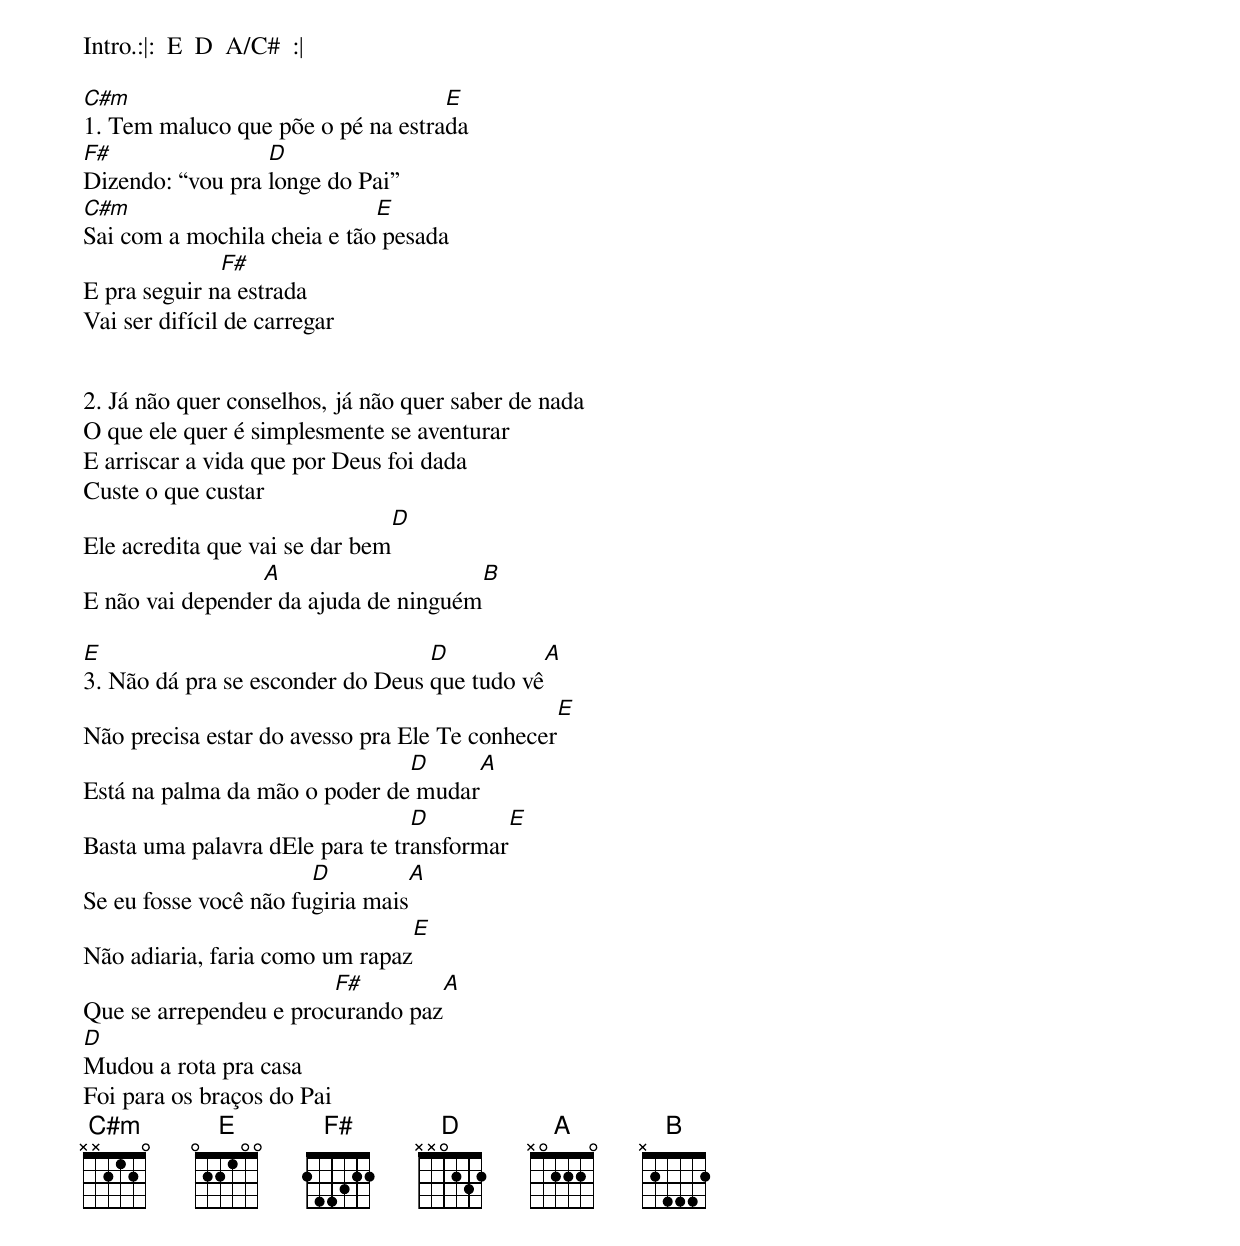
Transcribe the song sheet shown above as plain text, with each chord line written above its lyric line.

Intro.:|:  E  D  A/C#  :|

C#m                                E
1. Tem maluco que põe o pé na estrada
F#                D
Dizendo: “vou pra longe do Pai”
C#m                          E
Sai com a mochila cheia e tão pesada
              F#
E pra seguir na estrada
Vai ser difícil de carregar


2. Já não quer conselhos, já não quer saber de nada
O que ele quer é simplesmente se aventurar
E arriscar a vida que por Deus foi dada
Custe o que custar
                                        D
Ele acredita que vai se dar bem
                 A                                        B
E não vai depender da ajuda de ninguém

E                                 D                                  A
3. Não dá pra se esconder do Deus que tudo vê
                                                                         E
Não precisa estar do avesso pra Ele Te conhecer
                               D                           A
Está na palma da mão o poder de mudar
                                 D                           E
Basta uma palavra dEle para te transformar
                       D                        A
Se eu fosse você não fugiria mais
                                                  E
Não adiaria, faria como um rapaz
                        F#                         A
Que se arrependeu e procurando paz
D
Mudou a rota pra casa
Foi para os braços do Pai
